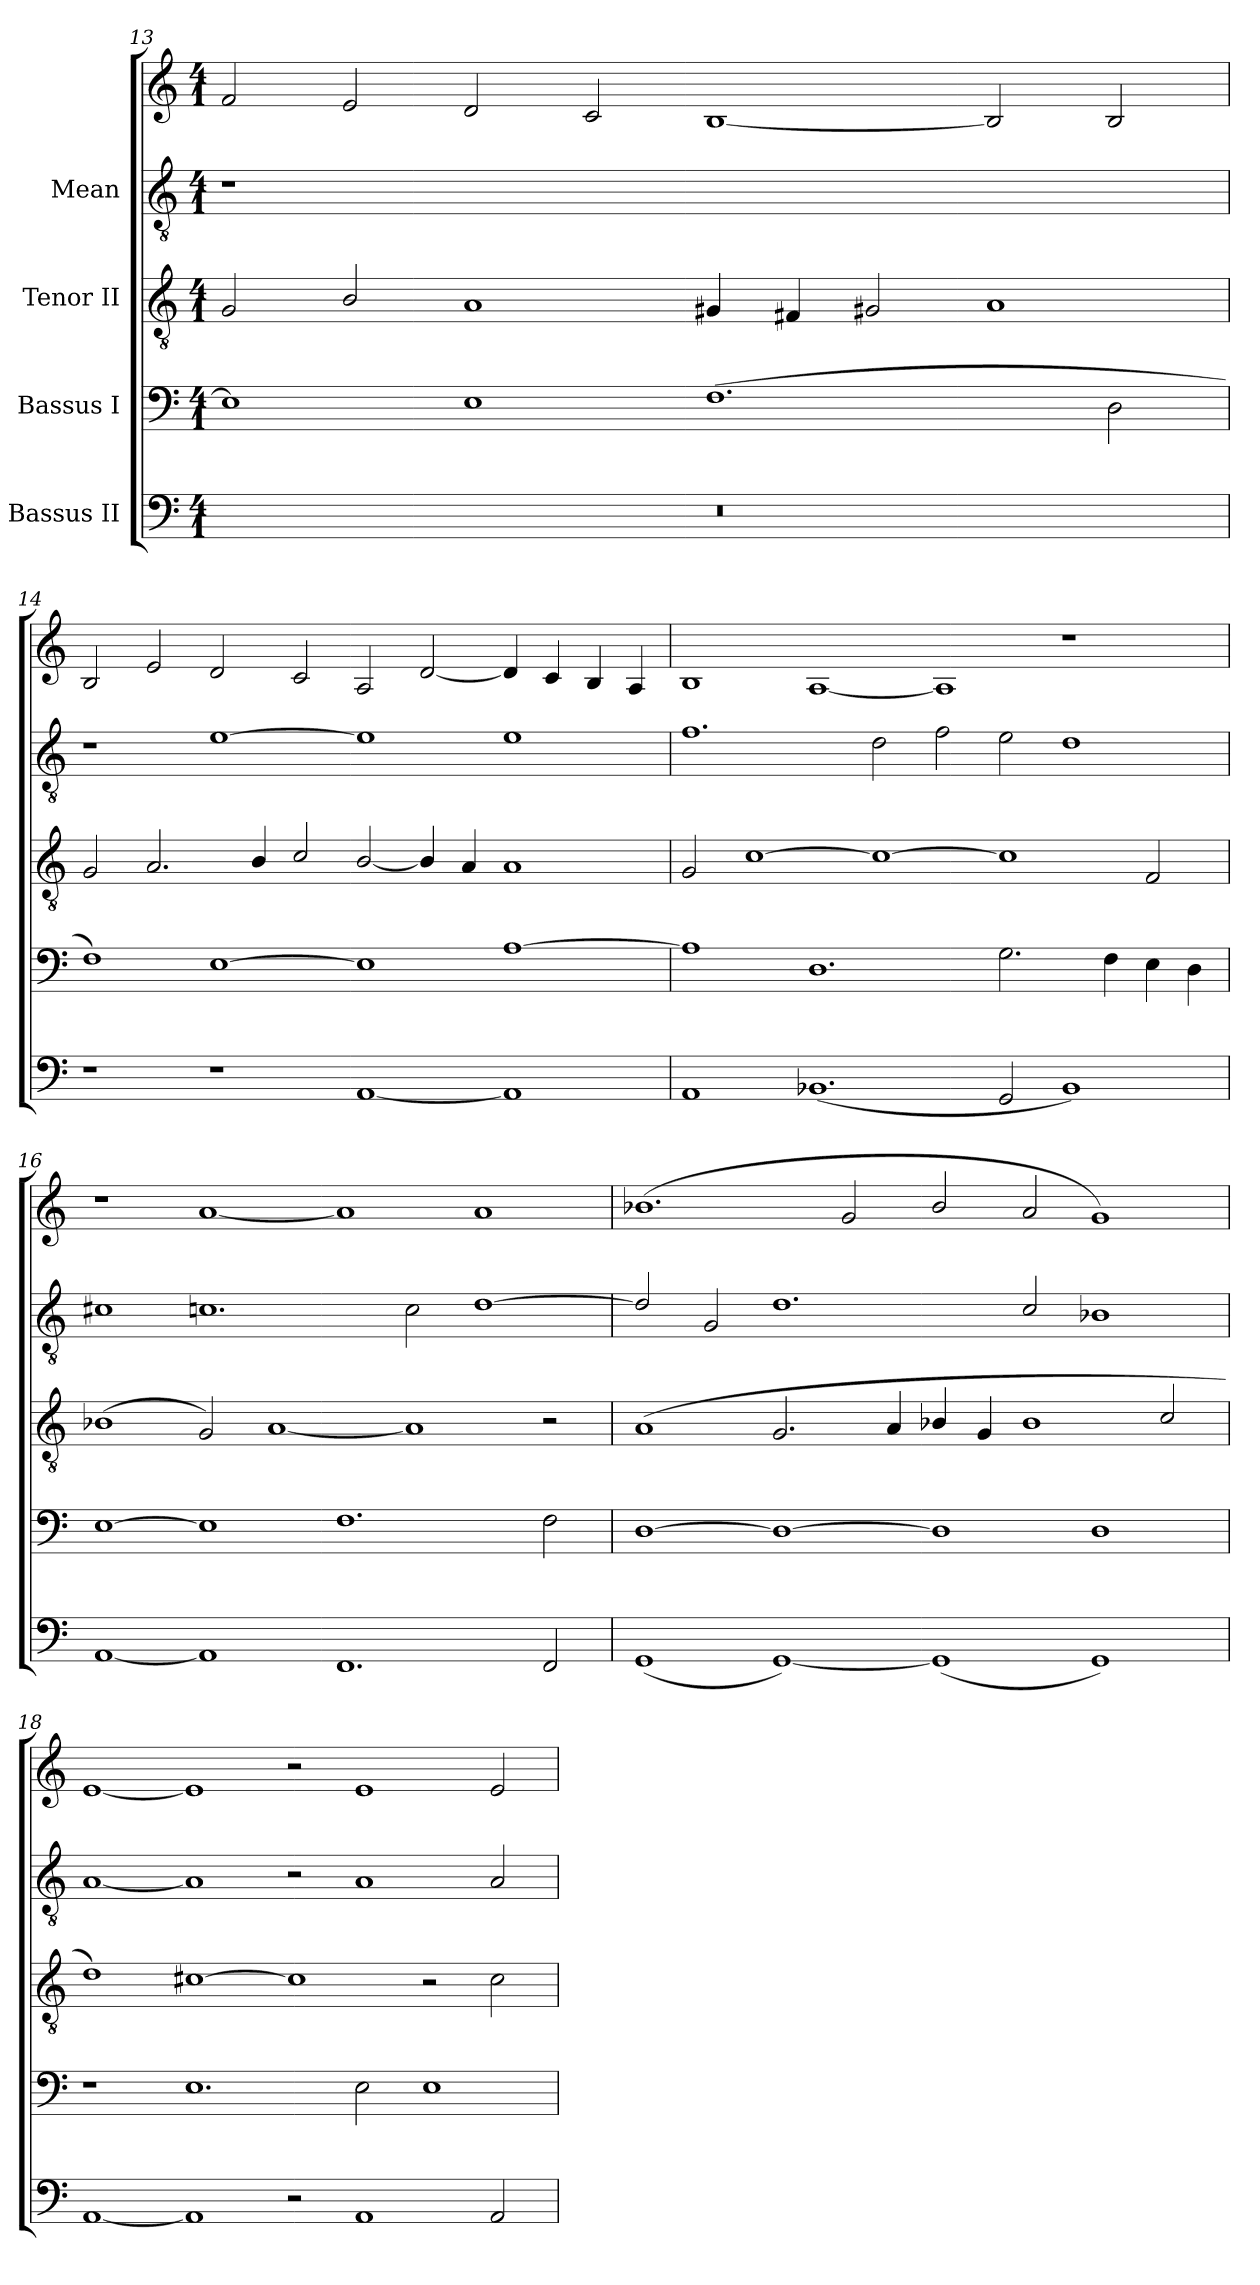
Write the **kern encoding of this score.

**kern	**kern	**kern	**kern	**kern
*part4	*part3	*part2	*part1	*part1
*staff5	*staff4	*staff3	*staff2	*staff1
*I"Bassus II	*I"Bassus I	*I"Tenor II	*I"Mean	*
*clefF4	*clefF4	*clefGv2	*clefGv2	*clefG2
*M4/1	*M4/1	*M4/1	*M4/1	*M4/1
=13	=13	=13	=13	=13
00r	1E]	2G/	1r	2f/
.	.	2B/	.	2e/
.	1E	1A	0.ryy	2d/
.	.	.	.	2c/
.	(>1.F	4G#X/	.	[<1B
.	.	4F#X/	.	.
.	.	2G#X/	.	.
.	.	1A	.	2B/]
.	2D\	.	.	2B/
!!LO:PB:g=z
=14	=14	=14	=14	=14
1r	1F)	2G/	1r	2B/
.	.	2.A/	.	2e/
1r	[>1E	.	[>1e	2d/
.	.	4B/	.	.
.	.	2c/	.	2c/
[<1AA	1E]	[<2B/	1e]	2A/
.	.	4B/]	.	[<2d/
.	.	4A/	.	.
1AA]	[>1A	1A	1e	4d/]
.	.	.	.	4c/
.	.	.	.	4B/
.	.	.	.	4A/
=15	=15	=15	=15	=15
1AA	1A]	2G/	1.f	1B
.	.	[<1c	.	.
(<1.BB-X	1.D	.	.	[<1A
.	.	1c_>	2d\	.
.	.	.	2f\	1A]
2GG/	2.G\	1c]	2e\	.
1BB-)	.	.	1d	1r
.	4F\	.	.	.
.	4E\	2F/	.	.
.	4D\	.	.	.
!!LO:LB:g=z
=16	=16	=16	=16	=16
[<1AA	[>1E	(<1B-X	1c#X	1r
1AA]	1E]	2G/)	1.cn	[<1a
.	.	[<1A	.	.
1.FF	1.F	.	.	1a]
.	.	1A]	2c\	.
.	.	.	[<1d	1a
2FF/	2F\	2r	.	.
=17	=17	=17	=17	=17
(<1GG	[>1D	(<1A	2d/]	(<1.b-X
.	.	.	2G/	.
[<1GG)	1D_>	2.G/	1.d	.
.	.	.	.	2g/
.	.	4A/	.	.
(<1GG]	1D]	4B-X/	.	2b-/
.	.	4G/	.	.
.	.	1B-	2c/	2a/
1GG)	1D	.	1B-X	1g)
.	.	2c/	.	.
=18	=18	=18	=18	=18
[<1AA	1r	1d)	[<1A	[<1e
1AA]	1.E	[>1c#X	1A]	1e]
2r	.	1c#]	2r	2r
1AA	2E\	.	1A	1e
.	1E	2r	.	.
2AA/	.	2c#\	2A/	2e/
=	=	=	=	=
*-	*-	*-	*-	*-
